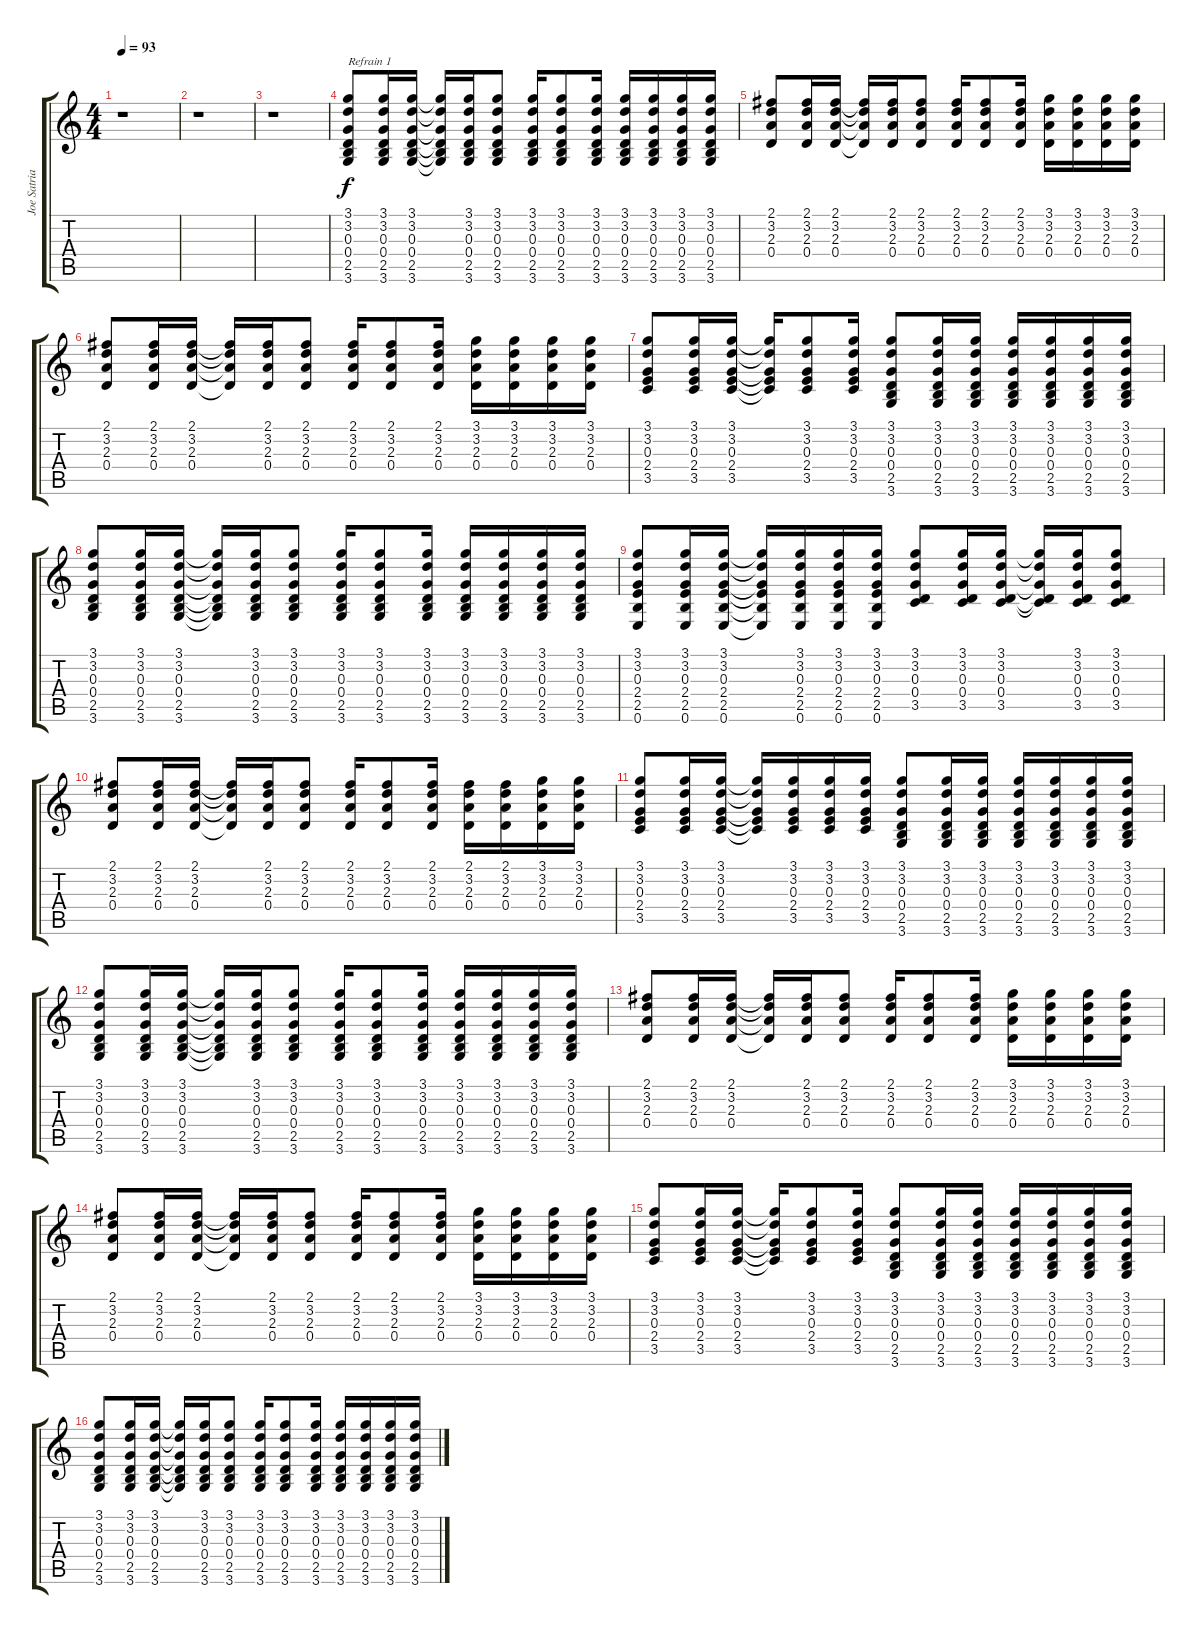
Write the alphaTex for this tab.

\track ("Joe Satriani" "Joe Satria") {instrument electricguitarclean}
\staff {score tabs}
\tuning (E4 B3 G3 D3 A2 E2) {hide}
\ts (4 4)
\tempo 93
\clef g2
\ks c
r.1{dy f} |
r.1 |
r.1 |
(3.1 3.2 0.3 0.4 2.5 3.6).8{txt "Refrain 1"} (3.1 3.2 0.3 0.4 2.5 3.6).16 (3.1 3.2 0.3 0.4 2.5 3.6).16 (3.1{t} 3.2{t} 0.3{t} 0.4{t} 2.5{t} 3.6{t}).16 (3.1 3.2 0.3 0.4 2.5 3.6).16 (3.1 3.2 0.3 0.4 2.5 3.6).8 (3.1 3.2 0.3 0.4 2.5 3.6).16 (3.1 3.2 0.3 0.4 2.5 3.6).8 (3.1 3.2 0.3 0.4 2.5 3.6).16 (3.1 3.2 0.3 0.4 2.5 3.6).16 (3.1 3.2 0.3 0.4 2.5 3.6).16 (3.1 3.2 0.3 0.4 2.5 3.6).16 (3.1 3.2 0.3 0.4 2.5 3.6).16 |
(2.1 3.2 2.3 0.4).8 (2.1 3.2 2.3 0.4).16 (2.1 3.2 2.3 0.4).16 (2.1{t} 3.2{t} 2.3{t} 0.4{t}).16 (2.1 3.2 2.3 0.4).16 (2.1 3.2 2.3 0.4).8 (2.1 3.2 2.3 0.4).16 (2.1 3.2 2.3 0.4).8 (2.1 3.2 2.3 0.4).16 (3.1 3.2 2.3 0.4).16 (3.1 3.2 2.3 0.4).16 (3.1 3.2 2.3 0.4).16 (3.1 3.2 2.3 0.4).16 |
(2.1 3.2 2.3 0.4).8 (2.1 3.2 2.3 0.4).16 (2.1 3.2 2.3 0.4).16 (2.1{t} 3.2{t} 2.3{t} 0.4{t}).16 (2.1 3.2 2.3 0.4).16 (2.1 3.2 2.3 0.4).8 (2.1 3.2 2.3 0.4).16 (2.1 3.2 2.3 0.4).8 (2.1 3.2 2.3 0.4).16 (3.1 3.2 2.3 0.4).16 (3.1 3.2 2.3 0.4).16 (3.1 3.2 2.3 0.4).16 (3.1 3.2 2.3 0.4).16 |
(3.1 3.2 0.3 2.4 3.5).8 (3.1 3.2 0.3 2.4 3.5).16 (3.1 3.2 0.3 2.4 3.5).16 (3.1{t} 3.2{t} 0.3{t} 2.4{t} 3.5{t}).16 (3.1 3.2 0.3 2.4 3.5).8 (3.1 3.2 0.3 2.4 3.5).16 (3.1 3.2 0.3 0.4 2.5 3.6).8 (3.1 3.2 0.3 0.4 2.5 3.6).16 (3.1 3.2 0.3 0.4 2.5 3.6).16 (3.1 3.2 0.3 0.4 2.5 3.6).16 (3.1 3.2 0.3 0.4 2.5 3.6).16 (3.1 3.2 0.3 0.4 2.5 3.6).16 (3.1 3.2 0.3 0.4 2.5 3.6).16 |
(3.1 3.2 0.3 0.4 2.5 3.6).8 (3.1 3.2 0.3 0.4 2.5 3.6).16 (3.1 3.2 0.3 0.4 2.5 3.6).16 (3.1{t} 3.2{t} 0.3{t} 0.4{t} 2.5{t} 3.6{t}).16 (3.1 3.2 0.3 0.4 2.5 3.6).16 (3.1 3.2 0.3 0.4 2.5 3.6).8 (3.1 3.2 0.3 0.4 2.5 3.6).16 (3.1 3.2 0.3 0.4 2.5 3.6).8 (3.1 3.2 0.3 0.4 2.5 3.6).16 (3.1 3.2 0.3 0.4 2.5 3.6).16 (3.1 3.2 0.3 0.4 2.5 3.6).16 (3.1 3.2 0.3 0.4 2.5 3.6).16 (3.1 3.2 0.3 0.4 2.5 3.6).16 |
(3.1 3.2 0.3 2.4 2.5 0.6).8 (3.1 3.2 0.3 2.4 2.5 0.6).16 (3.1 3.2 0.3 2.4 2.5 0.6).16 (3.1{t} 3.2{t} 0.3{t} 2.4{t} 2.5{t} 0.6{t}).16 (3.1 3.2 0.3 2.4 2.5 0.6).16 (3.1 3.2 0.3 2.4 2.5 0.6).16 (3.1 3.2 0.3 2.4 2.5 0.6).16 (3.1 3.2 0.3 0.4 3.5).8 (3.1 3.2 0.3 0.4 3.5).16 (3.1 3.2 0.3 0.4 3.5).16 (3.1{t} 3.2{t} 0.3{t} 0.4{t} 3.5{t}).16 (3.1 3.2 0.3 0.4 3.5).16 (3.1 3.2 0.3 0.4 3.5).8 |
(2.1 3.2 2.3 0.4).8 (2.1 3.2 2.3 0.4).16 (2.1 3.2 2.3 0.4).16 (2.1{t} 3.2{t} 2.3{t} 0.4{t}).16 (2.1 3.2 2.3 0.4).16 (2.1 3.2 2.3 0.4).8 (2.1 3.2 2.3 0.4).16 (2.1 3.2 2.3 0.4).8 (2.1 3.2 2.3 0.4).16 (2.1 3.2 2.3 0.4).16 (2.1 3.2 2.3 0.4).16 (3.1 3.2 2.3 0.4).16 (3.1 3.2 2.3 0.4).16 |
(3.1 3.2 0.3 2.4 3.5).8 (3.1 3.2 0.3 2.4 3.5).16 (3.1 3.2 0.3 2.4 3.5).16 (3.1{t} 3.2{t} 0.3{t} 2.4{t} 3.5{t}).16 (3.1 3.2 0.3 2.4 3.5).16 (3.1 3.2 0.3 2.4 3.5).16 (3.1 3.2 0.3 2.4 3.5).16 (3.1 3.2 0.3 0.4 2.5 3.6).8 (3.1 3.2 0.3 0.4 2.5 3.6).16 (3.1 3.2 0.3 0.4 2.5 3.6).16 (3.1 3.2 0.3 0.4 2.5 3.6).16 (3.1 3.2 0.3 0.4 2.5 3.6).16 (3.1 3.2 0.3 0.4 2.5 3.6).16 (3.1 3.2 0.3 0.4 2.5 3.6).16 |
(3.1 3.2 0.3 0.4 2.5 3.6).8 (3.1 3.2 0.3 0.4 2.5 3.6).16 (3.1 3.2 0.3 0.4 2.5 3.6).16 (3.1{t} 3.2{t} 0.3{t} 0.4{t} 2.5{t} 3.6{t}).16 (3.1 3.2 0.3 0.4 2.5 3.6).16 (3.1 3.2 0.3 0.4 2.5 3.6).8 (3.1 3.2 0.3 0.4 2.5 3.6).16 (3.1 3.2 0.3 0.4 2.5 3.6).8 (3.1 3.2 0.3 0.4 2.5 3.6).16 (3.1 3.2 0.3 0.4 2.5 3.6).16 (3.1 3.2 0.3 0.4 2.5 3.6).16 (3.1 3.2 0.3 0.4 2.5 3.6).16 (3.1 3.2 0.3 0.4 2.5 3.6).16 |
(2.1 3.2 2.3 0.4).8 (2.1 3.2 2.3 0.4).16 (2.1 3.2 2.3 0.4).16 (2.1{t} 3.2{t} 2.3{t} 0.4{t}).16 (2.1 3.2 2.3 0.4).16 (2.1 3.2 2.3 0.4).8 (2.1 3.2 2.3 0.4).16 (2.1 3.2 2.3 0.4).8 (2.1 3.2 2.3 0.4).16 (3.1 3.2 2.3 0.4).16 (3.1 3.2 2.3 0.4).16 (3.1 3.2 2.3 0.4).16 (3.1 3.2 2.3 0.4).16 |
(2.1 3.2 2.3 0.4).8 (2.1 3.2 2.3 0.4).16 (2.1 3.2 2.3 0.4).16 (2.1{t} 3.2{t} 2.3{t} 0.4{t}).16 (2.1 3.2 2.3 0.4).16 (2.1 3.2 2.3 0.4).8 (2.1 3.2 2.3 0.4).16 (2.1 3.2 2.3 0.4).8 (2.1 3.2 2.3 0.4).16 (3.1 3.2 2.3 0.4).16 (3.1 3.2 2.3 0.4).16 (3.1 3.2 2.3 0.4).16 (3.1 3.2 2.3 0.4).16 |
(3.1 3.2 0.3 2.4 3.5).8 (3.1 3.2 0.3 2.4 3.5).16 (3.1 3.2 0.3 2.4 3.5).16 (3.1{t} 3.2{t} 0.3{t} 2.4{t} 3.5{t}).16 (3.1 3.2 0.3 2.4 3.5).8 (3.1 3.2 0.3 2.4 3.5).16 (3.1 3.2 0.3 0.4 2.5 3.6).8 (3.1 3.2 0.3 0.4 2.5 3.6).16 (3.1 3.2 0.3 0.4 2.5 3.6).16 (3.1 3.2 0.3 0.4 2.5 3.6).16 (3.1 3.2 0.3 0.4 2.5 3.6).16 (3.1 3.2 0.3 0.4 2.5 3.6).16 (3.1 3.2 0.3 0.4 2.5 3.6).16 |
(3.1 3.2 0.3 0.4 2.5 3.6).8 (3.1 3.2 0.3 0.4 2.5 3.6).16 (3.1 3.2 0.3 0.4 2.5 3.6).16 (3.1{t} 3.2{t} 0.3{t} 0.4{t} 2.5{t} 3.6{t}).16 (3.1 3.2 0.3 0.4 2.5 3.6).16 (3.1 3.2 0.3 0.4 2.5 3.6).8 (3.1 3.2 0.3 0.4 2.5 3.6).16 (3.1 3.2 0.3 0.4 2.5 3.6).8 (3.1 3.2 0.3 0.4 2.5 3.6).16 (3.1 3.2 0.3 0.4 2.5 3.6).16 (3.1 3.2 0.3 0.4 2.5 3.6).16 (3.1 3.2 0.3 0.4 2.5 3.6).16 (3.1 3.2 0.3 0.4 2.5 3.6).16
